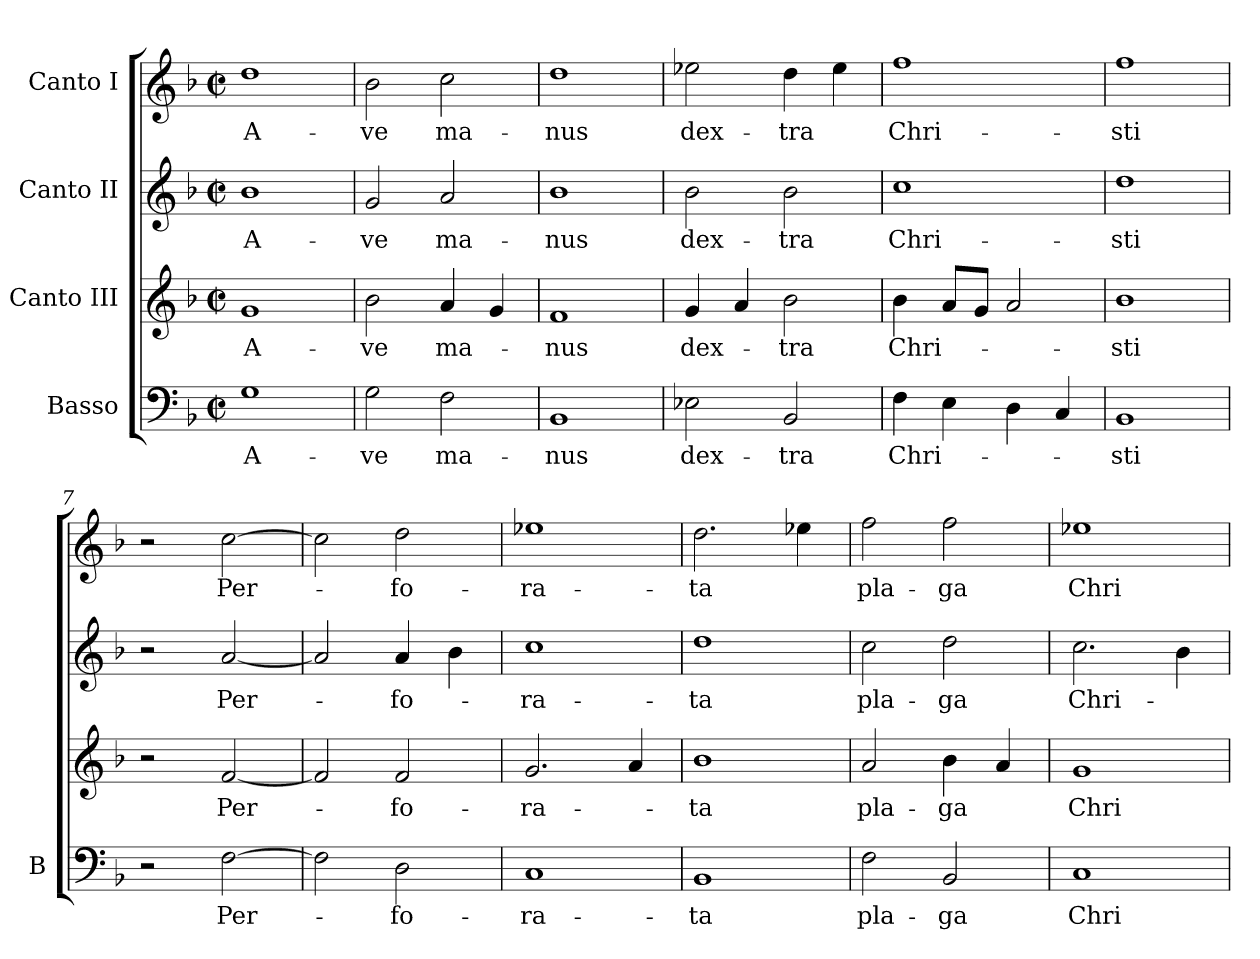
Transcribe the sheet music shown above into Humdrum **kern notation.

**kern	**text	**kern	**text	**kern	**text	**kern	**text
*part4	*part4	*part3	*part3	*part2	*part2	*part1	*part1
*staff4	*staff4	*staff3	*staff3	*staff2	*staff2	*staff1	*staff1
*I"Basso	*	*I"Canto III	*	*I"Canto II	*	*I"Canto I	*
*I'B	*	*	*	*	*	*	*
*clefF4	*	*clefG2	*	*clefG2	*	*clefG2	*
*k[b-]	*	*k[b-]	*	*k[b-]	*	*k[b-]	*
*M2/2	*	*M2/2	*	*M2/2	*	*M2/2	*
*met(c|)	*	*met(c|)	*	*met(c|)	*	*met(c|)	*
=1	=1	=1	=1	=1	=1	=1	=1
1G	A-	1g	A-	1b-	A-	1dd	A-
=2	=2	=2	=2	=2	=2	=2	=2
2G\	-ve	2b-\	-ve	2g/	-ve	2b-\	-ve
2F\	ma-	4a/	ma-	2a/	ma-	2cc\	ma-
.	.	4g/	.	.	.	.	.
=3	=3	=3	=3	=3	=3	=3	=3
1BB-	-nus	1f	-nus	1b-	-nus	1dd	-nus
=4	=4	=4	=4	=4	=4	=4	=4
2E-X\	dex-	4g/	dex-	2b-\	dex-	2ee-X\	dex-
.	.	4a/	.	.	.	.	.
2BB-/	-tra	2b-\	-tra	2b-\	-tra	4dd\	-tra
.	.	.	.	.	.	4ee-\	.
=5	=5	=5	=5	=5	=5	=5	=5
4F\	Chri-	4b-\	Chri-	1cc	Chri-	1ff	Chri-
4E\	.	8a/L	.	.	.	.	.
.	.	8g/J	.	.	.	.	.
4D\	.	2a/	.	.	.	.	.
4C/	.	.	.	.	.	.	.
=6	=6	=6	=6	=6	=6	=6	=6
1BB-	-sti	1b-	-sti	1dd	-sti	1ff	-sti
=7	=7	=7	=7	=7	=7	=7	=7
2r	.	2r	.	2r	.	2r	.
[2F\	Per-	[2f/	Per-	[2a/	Per-	[2cc\	Per-
=8	=8	=8	=8	=8	=8	=8	=8
2F\]	.	2f/]	.	2a/]	.	2cc\]	.
2D\	-fo-	2f/	-fo-	4a/	-fo-	2dd\	-fo-
.	.	.	.	4b-\	.	.	.
=9	=9	=9	=9	=9	=9	=9	=9
1C	-ra-	2.g/	-ra-	1cc	-ra-	1ee-X	-ra-
.	.	4a/	.	.	.	.	.
=10	=10	=10	=10	=10	=10	=10	=10
1BB-	-ta	1b-	-ta	1dd	-ta	2.dd\	-ta
.	.	.	.	.	.	4ee-X\	.
=11	=11	=11	=11	=11	=11	=11	=11
2F\	pla-	2a/	pla-	2cc\	pla-	2ff\	pla-
2BB-/	-ga	4b-\	-ga	2dd\	-ga	2ff\	-ga
.	.	4a/	.	.	.	.	.
=12	=12	=12	=12	=12	=12	=12	=12
1C	Chri-	1g	Chri-	2.cc\	Chri-	1ee-X	Chri-
.	.	.	.	4b-\	.	.	.
=	=	=	=	=	=	=	=
*-	*-	*-	*-	*-	*-	*-	*-
